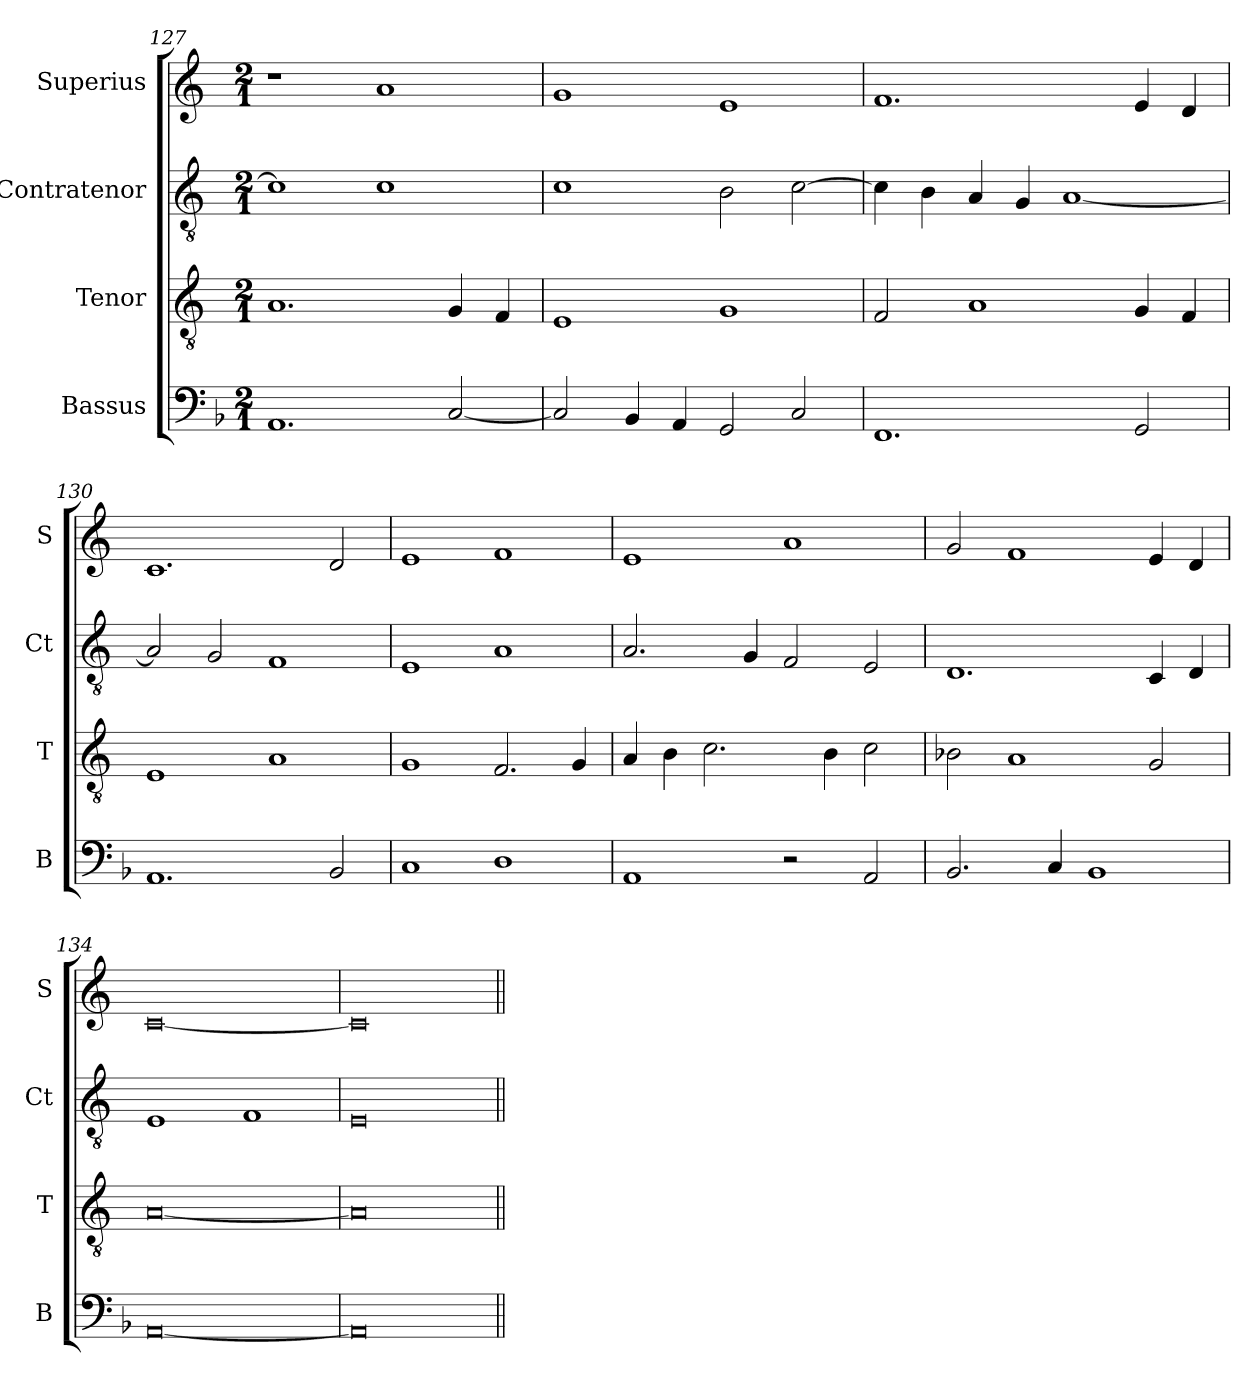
**kern	**kern	**kern	**kern
*part4	*part3	*part2	*part1
*staff4	*staff3	*staff2	*staff1
*I"Bassus	*I"Tenor	*I"Contratenor	*I"Superius
*I'B	*I'T	*I'Ct	*I'S
*clefF4	*clefGv2	*clefGv2	*clefG2
*k[b-]	*k[]	*k[]	*k[]
*M2/1	*M2/1	*M2/1	*M2/1
=127	=127	=127	=127
1.AA	1.A	1c]	1r
.	.	1c	1a
[2C/	4G/	.	.
.	4F/	.	.
=128	=128	=128	=128
2C/]	1E	1c	1g
4BB-/	.	.	.
4AA/	.	.	.
2GG/	1G	2B\	1e
2C/	.	[2c\	.
=129	=129	=129	=129
1.FF	2F/	4c\]	1.f
.	.	4B\	.
.	1A	4A/	.
.	.	4G/	.
.	.	[1A	.
2GG/	4G/	.	4e/
.	4F/	.	4d/
=130	=130	=130	=130
1.AA	1E	2A/]	1.c
.	.	2G/	.
.	1A	1F	.
2BB-/	.	.	2d/
=131	=131	=131	=131
1C	1G	1E	1e
1D	2.F/	1A	1f
.	4G/	.	.
=132	=132	=132	=132
1AA	4A/	2.A/	1e
.	4B\	.	.
.	2.c\	.	.
.	.	4G/	.
2r	.	2F/	1a
.	4B\	.	.
2AA/	2c\	2E/	.
=133	=133	=133	=133
2.BB-/	2B-X\	1.D	2g/
.	1A	.	1f
4C/	.	.	.
1BB-	.	.	.
.	2G/	4C/	4e/
.	.	4D/	4d/
=134	=134	=134	=134
[0AA	[0A	1E	[0c
.	.	1F	.
=135	=135	=135	=135
0AA]	0A]	0E	0c]
=||	=||	=||	=||
*-	*-	*-	*-
